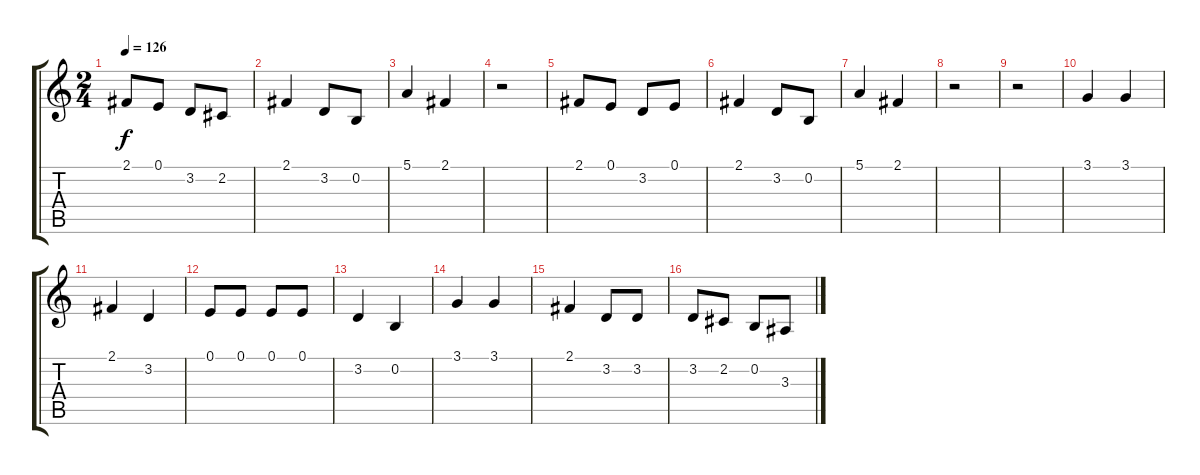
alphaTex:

\track "" {instrument tenorsax}
\staff {score tabs}
\tuning (E4 B3 G3 D3 A2 E2) {hide}
\ts (2 4)
\tempo 126
\clef g2
\ks c
2.1.8{dy f} 0.1.8 3.2.8 2.2.8 |
2.1.4 3.2.8 0.2.8 |
5.1.4 2.1.4 |
r.2 |
2.1.8 0.1.8 3.2.8 0.1.8 |
2.1.4 3.2.8 0.2.8 |
5.1.4 2.1.4 |
r.2 |
r.2 |
3.1.4 3.1.4 |
2.1.4 3.2.4 |
0.1.8 0.1.8 0.1.8 0.1.8 |
3.2.4 0.2.4 |
3.1.4 3.1.4 |
2.1.4 3.2.8 3.2.8 |
3.2.8 2.2.8 0.2.8 3.3.8
